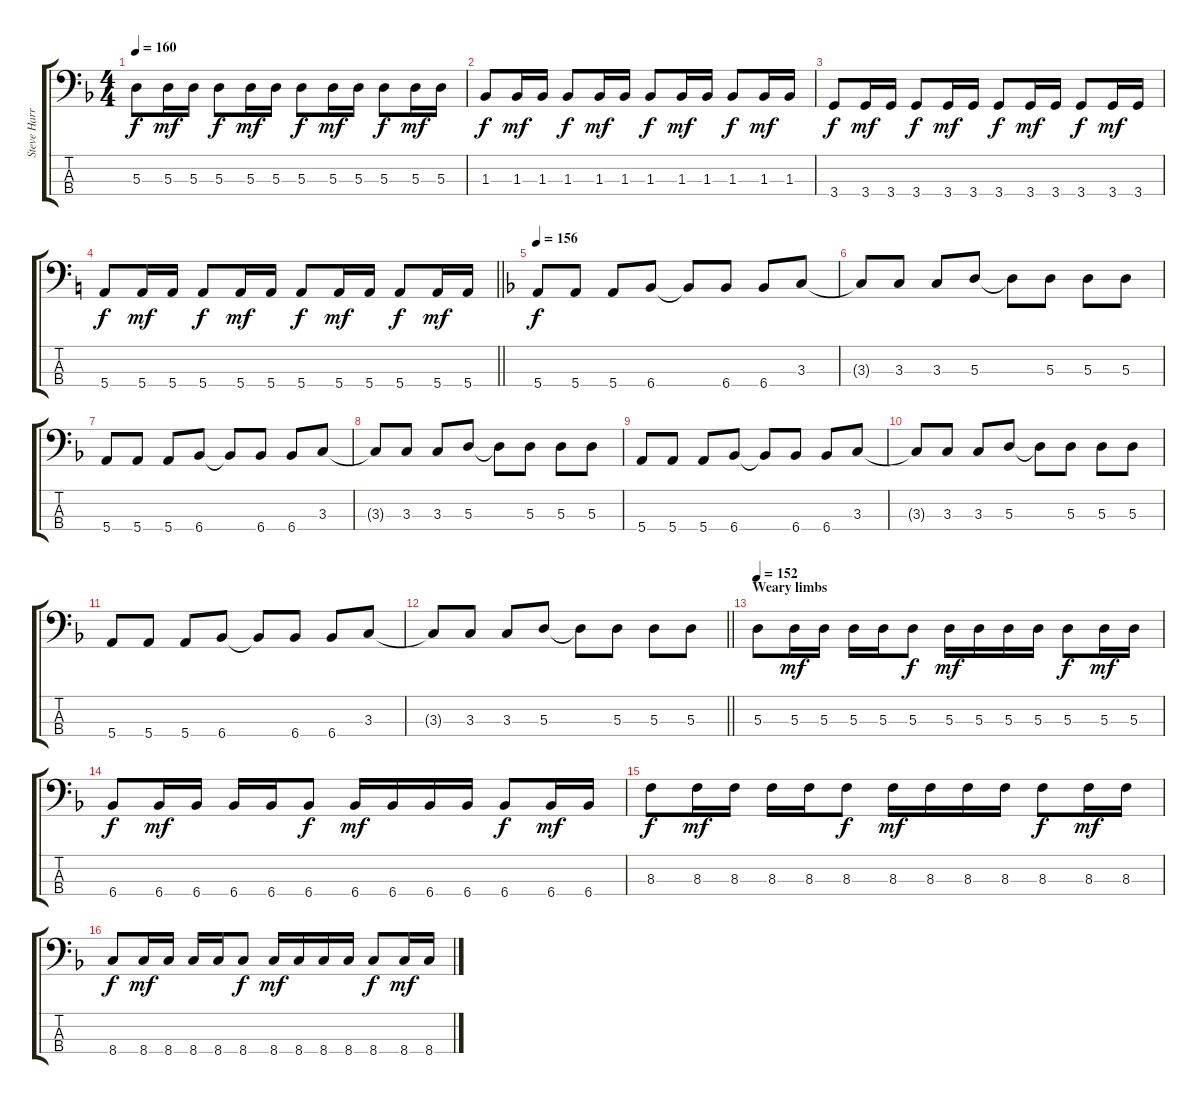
\track ("Steve Harris" "Steve Harr") {instrument electricbassfinger}
\staff {score tabs}
\tuning (G2 D2 A1 E1) {hide}
\ts (4 4)
\tempo 160
\clef f4
\ks f
5.3.8{dy f} 5.3.16{dy mf} 5.3.16 5.3.8{dy f} 5.3.16{dy mf} 5.3.16 5.3.8{dy f} 5.3.16{dy mf} 5.3.16 5.3.8{dy f} 5.3.16{dy mf} 5.3.16 |
1.3.8{dy f} 1.3.16{dy mf} 1.3.16 1.3.8{dy f} 1.3.16{dy mf} 1.3.16 1.3.8{dy f} 1.3.16{dy mf} 1.3.16 1.3.8{dy f} 1.3.16{dy mf} 1.3.16 |
3.4.8{dy f} 3.4.16{dy mf} 3.4.16 3.4.8{dy f} 3.4.16{dy mf} 3.4.16 3.4.8{dy f} 3.4.16{dy mf} 3.4.16 3.4.8{dy f} 3.4.16{dy mf} 3.4.16 |
\barLineRight lightlight
\ks c
5.4.8{dy f} 5.4.16{dy mf} 5.4.16 5.4.8{dy f} 5.4.16{dy mf} 5.4.16 5.4.8{dy f} 5.4.16{dy mf} 5.4.16 5.4.8{dy f} 5.4.16{dy mf} 5.4.16 |
\tempo 156
\ks f
5.4.8{dy f} 5.4.8 5.4.8 6.4.8 6.4{t}.8 6.4.8 6.4.8 3.3.8 |
3.3{t}.8 3.3.8 3.3.8 5.3.8 5.3{t}.8 5.3.8 5.3.8 5.3.8 |
5.4.8 5.4.8 5.4.8 6.4.8 6.4{t}.8 6.4.8 6.4.8 3.3.8 |
3.3{t}.8 3.3.8 3.3.8 5.3.8 5.3{t}.8 5.3.8 5.3.8 5.3.8 |
5.4.8 5.4.8 5.4.8 6.4.8 6.4{t}.8 6.4.8 6.4.8 3.3.8 |
3.3{t}.8 3.3.8 3.3.8 5.3.8 5.3{t}.8 5.3.8 5.3.8 5.3.8 |
5.4.8 5.4.8 5.4.8 6.4.8 6.4{t}.8 6.4.8 6.4.8 3.3.8 |
\barLineRight lightlight
3.3{t}.8 3.3.8 3.3.8 5.3.8 5.3{t}.8 5.3.8 5.3.8 5.3.8 |
\section ("" "Weary limbs")
\tempo 152
5.3.8 5.3.16{dy mf} 5.3.16 5.3.16 5.3.16 5.3.8{dy f} 5.3.16{dy mf} 5.3.16 5.3.16 5.3.16 5.3.8{dy f} 5.3.16{dy mf} 5.3.16 |
6.4.8{dy f} 6.4.16{dy mf} 6.4.16 6.4.16 6.4.16 6.4.8{dy f} 6.4.16{dy mf} 6.4.16 6.4.16 6.4.16 6.4.8{dy f} 6.4.16{dy mf} 6.4.16 |
8.3.8{dy f} 8.3.16{dy mf} 8.3.16 8.3.16 8.3.16 8.3.8{dy f} 8.3.16{dy mf} 8.3.16 8.3.16 8.3.16 8.3.8{dy f} 8.3.16{dy mf} 8.3.16 |
8.4.8{dy f} 8.4.16{dy mf} 8.4.16 8.4.16 8.4.16 8.4.8{dy f} 8.4.16{dy mf} 8.4.16 8.4.16 8.4.16 8.4.8{dy f} 8.4.16{dy mf} 8.4.16
